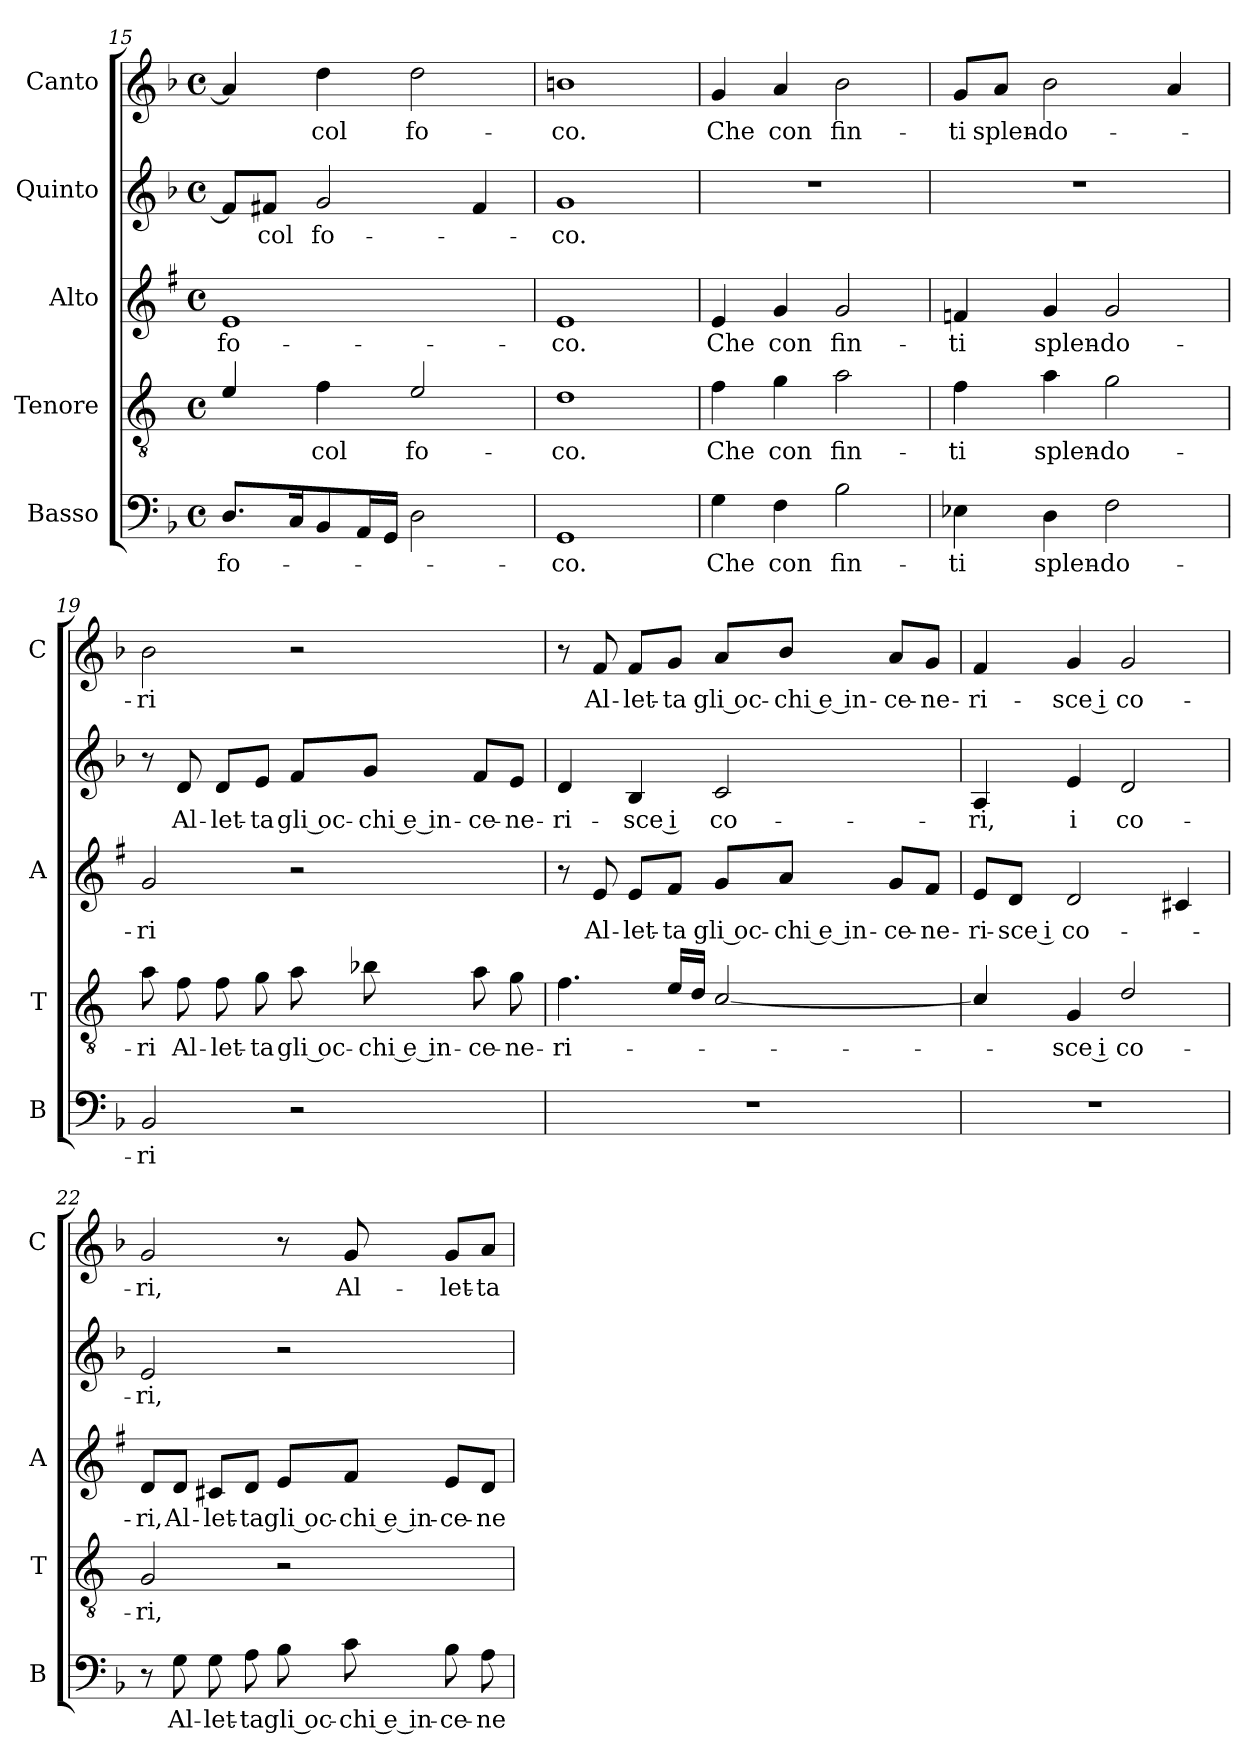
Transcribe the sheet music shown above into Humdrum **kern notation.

**kern	**text	**kern	**text	**kern	**text	**kern	**text	**kern	**text
*part5	*part5	*part4	*part4	*part3	*part3	*part2	*part2	*part1	*part1
*staff5	*staff5	*staff4	*staff4	*staff3	*staff3	*staff2	*staff2	*staff1	*staff1
*I"Basso	*	*I"Tenore	*	*I"Alto	*	*I"Quinto	*	*I"Canto	*
*I'B	*	*I'T	*	*I'A	*	*	*	*I'C	*
*clefF4	*	*clefGv2	*	*clefG2	*	*clefG2	*	*clefG2	*
*	*	*ITrd4c7	*	*ITrd1c2	*	*	*	*	*
*k[b-]	*	*k[b-]	*	*k[b-]	*	*k[b-]	*	*k[b-]	*
*F:	*	*F:	*	*F:	*	*F:	*	*F:	*
*M4/4	*	*M4/4	*	*M4/4	*	*M4/4	*	*M4/4	*
*met(c)	*	*met(c)	*	*met(c)	*	*met(c)	*	*met(c)	*
=15	=15	=15	=15	=15	=15	=15	=15	=15	=15
!	!LO:LY:b	!	!	!	!LO:LY:b	!	!	!	!
8.D/L	fo-	4A/	.	1d	fo-	8f#/L]	.	4a/]	.
!	!	!	!	!	!	!	!LO:LY:b	!	!
.	.	.	.	.	.	8f#X/J	col	.	.
16C/k	.	.	.	.	.	.	.	.	.
!	!	!	!LO:LY:b	!	!	!	!LO:LY:b	!	!LO:LY:b
8BB-/	.	4B-\	col	.	.	2g/	fo-	4dd\	col
16AA/L	.	.	.	.	.	.	.	.	.
16GG/JJ	.	.	.	.	.	.	.	.	.
!	!	!	!LO:LY:b	!	!	!	!	!	!LO:LY:b
2D\	.	2A/	fo-	.	.	.	.	2dd\	fo-
.	.	.	.	.	.	4f#/	.	.	.
=16	=16	=16	=16	=16	=16	=16	=16	=16	=16
!	!LO:LY:b	!	!LO:LY:b	!	!LO:LY:b	!	!LO:LY:b	!	!LO:LY:b
1GG	-co.	1G	-co.	1d	-co.	1g	-co.	1bn	-co.
=17	=17	=17	=17	=17	=17	=17	=17	=17	=17
!	!LO:LY:b	!	!LO:LY:b	!	!LO:LY:b	!	!	!	!LO:LY:b
4G\	Che	4B-\	Che	4d/	Che	1r	.	4g/	Che
!	!LO:LY:b	!	!LO:LY:b	!	!LO:LY:b	!	!	!	!LO:LY:b
4F\	con	4c\	con	4f/	con	.	.	4a/	con
!	!LO:LY:b	!	!LO:LY:b	!	!LO:LY:b	!	!	!	!LO:LY:b
2B-\	fin-	2d\	fin-	2f/	fin-	.	.	2b-\	fin-
=18	=18	=18	=18	=18	=18	=18	=18	=18	=18
!	!LO:LY:b	!	!LO:LY:b	!	!LO:LY:b	!	!	!	!LO:LY:b
4E-X\	-ti	4B-\	-ti	4e-X/	-ti	1r	.	8g/L	-ti
!	!	!	!	!	!	!	!	!	!LO:LY:b
.	.	.	.	.	.	.	.	8a/J	splen-
!	!LO:LY:b	!	!LO:LY:b	!	!LO:LY:b	!	!	!	!LO:LY:b
4D\	splen-	4d\	splen-	4f/	splen-	.	.	2b-\	-do-
!	!LO:LY:b	!	!LO:LY:b	!	!LO:LY:b	!	!	!	!
2F\	-do-	2c\	-do-	2f/	-do-	.	.	.	.
.	.	.	.	.	.	.	.	4a/	.
!!LO:LB:g=z
=19	=19	=19	=19	=19	=19	=19	=19	=19	=19
!	!LO:LY:b	!	!LO:LY:b	!	!LO:LY:b	!	!	!	!LO:LY:b
2BB-/	-ri	8d\	-ri	2f/	-ri	8r	.	2b-\	-ri
!	!	!	!LO:LY:b	!	!	!	!LO:LY:b	!	!
.	.	8B-\	Al-	.	.	8d/	Al-	.	.
!	!	!	!LO:LY:b	!	!	!	!LO:LY:b	!	!
.	.	8B-\	-let-	.	.	8d/L	-let-	.	.
!	!	!	!LO:LY:b	!	!	!	!LO:LY:b	!	!
.	.	8c\	-ta	.	.	8e/J	-ta	.	.
!	!	!	!LO:LY:b	!	!	!	!LO:LY:b	!	!
2r	.	8d\	gli oc-	2r	.	8f/L	gli oc-	2r	.
!	!	!	!LO:LY:b	!	!	!	!LO:LY:b	!	!
.	.	8e-X\	-chi e in-	.	.	8g/J	-chi e in-	.	.
!	!	!	!LO:LY:b	!	!	!	!LO:LY:b	!	!
.	.	8d\	-ce-	.	.	8f/L	-ce-	.	.
!	!	!	!LO:LY:b	!	!	!	!LO:LY:b	!	!
.	.	8c\	-ne-	.	.	8e/J	-ne-	.	.
=20	=20	=20	=20	=20	=20	=20	=20	=20	=20
!	!	!	!LO:LY:b	!	!	!	!LO:LY:b	!	!
1r	.	4.B-\	-ri-	8r	.	4d/	-ri-	8r	.
!	!	!	!	!	!LO:LY:b	!	!	!	!LO:LY:b
.	.	.	.	8d/	Al-	.	.	8f/	Al-
!	!	!	!	!	!LO:LY:b	!	!LO:LY:b	!	!LO:LY:b
.	.	.	.	8d/L	-let-	4B-/	-sce i	8f/L	-let-
!	!	!	!	!	!LO:LY:b	!	!	!	!LO:LY:b
.	.	16A/LL	.	8e/J	-ta	.	.	8g/J	-ta
.	.	16G/JJ	.	.	.	.	.	.	.
!	!	!	!	!	!LO:LY:b	!	!LO:LY:b	!	!LO:LY:b
.	.	[2F/	.	8f/L	gli oc-	2c/	co-	8a/L	gli oc-
!	!	!	!	!	!LO:LY:b	!	!	!	!LO:LY:b
.	.	.	.	8g/J	-chi e in-	.	.	8b-/J	-chi e in-
!	!	!	!	!	!LO:LY:b	!	!	!	!LO:LY:b
.	.	.	.	8f/L	-ce-	.	.	8a/L	-ce-
!	!	!	!	!	!LO:LY:b	!	!	!	!LO:LY:b
.	.	.	.	8e/J	-ne-	.	.	8g/J	-ne-
=21	=21	=21	=21	=21	=21	=21	=21	=21	=21
!	!	!	!	!	!LO:LY:b	!	!LO:LY:b	!	!LO:LY:b
1r	.	4F/]	.	8d/L	-ri-	4A/	-ri,	4f/	-ri-
!	!	!	!	!	!LO:LY:b	!	!	!	!
.	.	.	.	8c/J	-sce i	.	.	.	.
!	!	!	!LO:LY:b	!	!LO:LY:b	!	!LO:LY:b	!	!LO:LY:b
.	.	4C/	-sce i	2c/	co-	4e/	i	4g/	-sce i
!	!	!	!LO:LY:b	!	!	!	!LO:LY:b	!	!LO:LY:b
.	.	2G/	co-	.	.	2d/	co-	2g/	co-
.	.	.	.	4Bn/	.	.	.	.	.
=22	=22	=22	=22	=22	=22	=22	=22	=22	=22
!	!	!	!LO:LY:b	!	!LO:LY:b	!	!LO:LY:b	!	!LO:LY:b
8r	.	2C/	-ri,	8c/L	-ri,	2e/	-ri,	2g/	-ri,
!	!LO:LY:b	!	!	!	!LO:LY:b	!	!	!	!
8G\	Al-	.	.	8c/J	Al-	.	.	.	.
!	!LO:LY:b	!	!	!	!LO:LY:b	!	!	!	!
8G\	-let-	.	.	8Bn/L	-let-	.	.	.	.
!	!LO:LY:b	!	!	!	!LO:LY:b	!	!	!	!
8A\	-ta	.	.	8c/J	-ta	.	.	.	.
!	!LO:LY:b	!	!	!	!LO:LY:b	!	!	!	!
8B-\	gli oc-	2r	.	8d/L	gli oc-	2r	.	8r	.
!	!LO:LY:b	!	!	!	!LO:LY:b	!	!	!	!LO:LY:b
8c\	-chi e in-	.	.	8e/J	-chi e in-	.	.	8g/	Al-
!	!LO:LY:b	!	!	!	!LO:LY:b	!	!	!	!LO:LY:b
8B-\	-ce-	.	.	8d/L	-ce-	.	.	8g/L	-let-
!	!LO:LY:b	!	!	!	!LO:LY:b	!	!	!	!LO:LY:b
8A\	-ne-	.	.	8c/J	-ne-	.	.	8a/J	-ta
=	=	=	=	=	=	=	=	=	=
*-	*-	*-	*-	*-	*-	*-	*-	*-	*-
